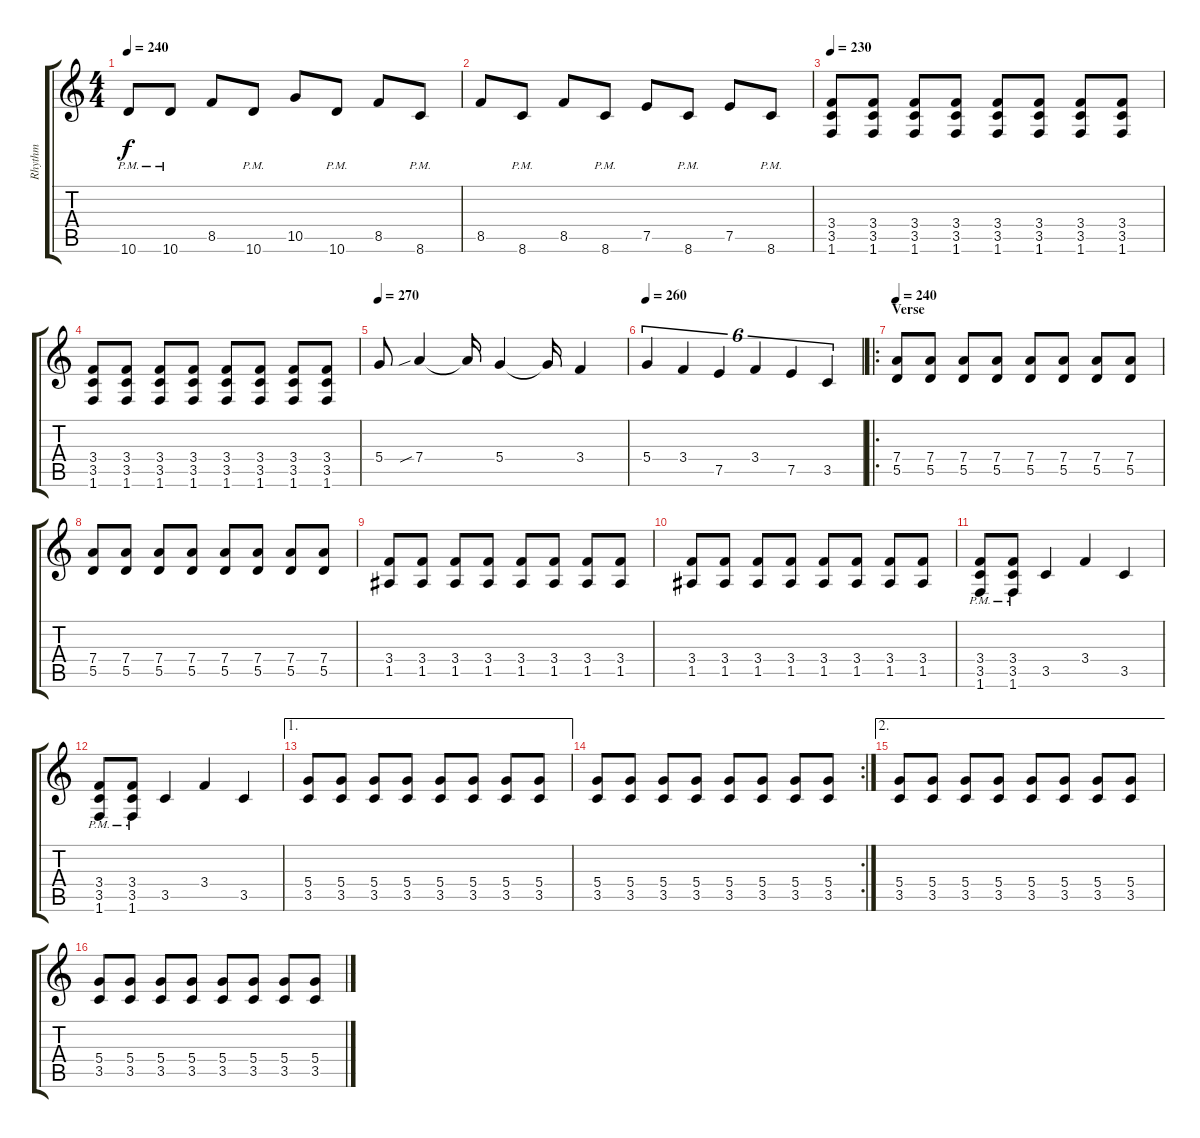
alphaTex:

\track ("Rhythm" "Rhythm") {instrument overdrivenguitar}
\staff {score tabs}
\tuning (E4 B3 G3 D3 A2 E2) {hide}
\ts (4 4)
\tempo 240
\clef g2
\ks c
10.6{pm}.8{dy f} 10.6{pm}.8 8.5.8 10.6{pm}.8 10.5.8 10.6{pm}.8 8.5.8 8.6{pm}.8 |
8.5.8 8.6{pm}.8 8.5.8 8.6{pm}.8 7.5.8 8.6{pm}.8 7.5.8 8.6{pm}.8 |
\tempo 230
(3.4 3.5 1.6).8 (3.4 3.5 1.6).8 (3.4 3.5 1.6).8 (3.4 3.5 1.6).8 (3.4 3.5 1.6).8 (3.4 3.5 1.6).8 (3.4 3.5 1.6).8 (3.4 3.5 1.6).8 |
(3.4 3.5 1.6).8 (3.4 3.5 1.6).8 (3.4 3.5 1.6).8 (3.4 3.5 1.6).8 (3.4 3.5 1.6).8 (3.4 3.5 1.6).8 (3.4 3.5 1.6).8 (3.4 3.5 1.6).8 |
\tempo 270
5.4.8 7.4{sib}.4 7.4{t}.16 5.4.4 5.4{t}.16 3.4.4 |
\tempo 260
5.4.4{tu (6 4)} 3.4.4{tu (6 4)} 7.5.4{tu (6 4)} 3.4.4{tu (6 4)} 7.5.4{tu (6 4)} 3.5.4{tu (6 4)} |
\ro
\section ("" "Verse")
\tempo 240
(7.4 5.5).8 (7.4 5.5).8 (7.4 5.5).8 (7.4 5.5).8 (7.4 5.5).8 (7.4 5.5).8 (7.4 5.5).8 (7.4 5.5).8 |
(7.4 5.5).8 (7.4 5.5).8 (7.4 5.5).8 (7.4 5.5).8 (7.4 5.5).8 (7.4 5.5).8 (7.4 5.5).8 (7.4 5.5).8 |
(3.4 1.5).8 (3.4 1.5).8 (3.4 1.5).8 (3.4 1.5).8 (3.4 1.5).8 (3.4 1.5).8 (3.4 1.5).8 (3.4 1.5).8 |
(3.4 1.5).8 (3.4 1.5).8 (3.4 1.5).8 (3.4 1.5).8 (3.4 1.5).8 (3.4 1.5).8 (3.4 1.5).8 (3.4 1.5).8 |
(3.4{pm} 3.5{pm} 1.6{pm}).8{volume 13} (3.4{pm} 3.5{pm} 1.6{pm}).8 3.5.4 3.4.4 3.5.4 |
(3.4{pm} 3.5{pm} 1.6{pm}).8 (3.4{pm} 3.5{pm} 1.6{pm}).8 3.5.4 3.4.4 3.5.4 |
\ae 1
(5.4 3.5).8{volume 9} (5.4 3.5).8 (5.4 3.5).8 (5.4 3.5).8 (5.4 3.5).8 (5.4 3.5).8 (5.4 3.5).8 (5.4 3.5).8 |
\rc 2
(5.4 3.5).8 (5.4 3.5).8 (5.4 3.5).8 (5.4 3.5).8 (5.4 3.5).8 (5.4 3.5).8 (5.4 3.5).8 (5.4 3.5).8 |
\ae 2
(5.4 3.5).8 (5.4 3.5).8 (5.4 3.5).8 (5.4 3.5).8 (5.4 3.5).8 (5.4 3.5).8 (5.4 3.5).8 (5.4 3.5).8 |
(5.4 3.5).8 (5.4 3.5).8 (5.4 3.5).8 (5.4 3.5).8 (5.4 3.5).8 (5.4 3.5).8 (5.4 3.5).8 (5.4 3.5).8
